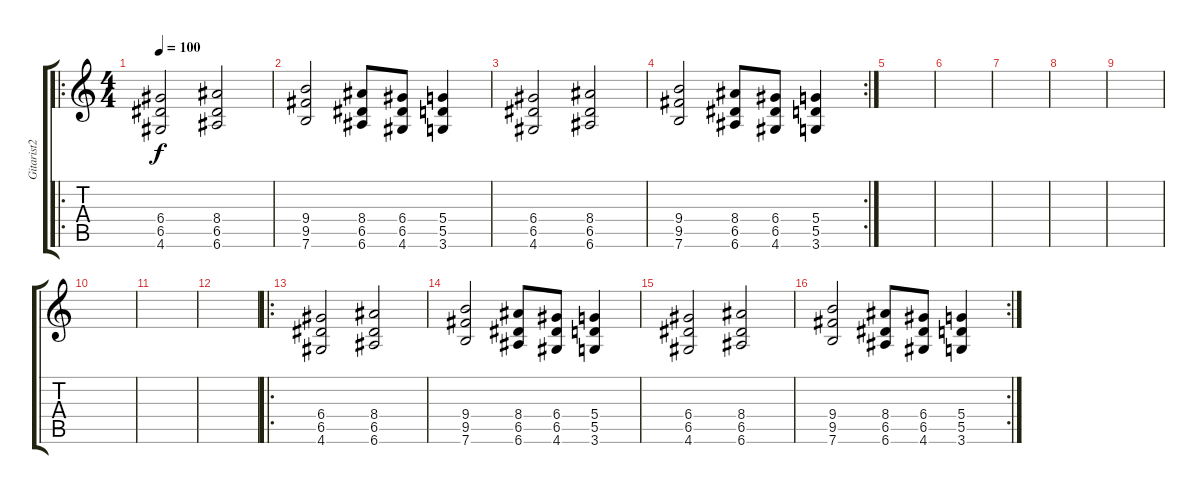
\track ("Gitarist2" "Gitarist2") {instrument distortionguitar}
\staff {score tabs}
\tuning (E4 B3 G3 D3 A2 E2) {hide}
\ro
\ts (4 4)
\tempo 100
\clef g2
\ks c
(6.4 6.5 4.6).2{dy f} (8.4 6.5 6.6).2 |
(9.4 9.5 7.6).2 (8.4 6.5 6.6).8 (6.4 6.5 4.6).8 (5.4 5.5 3.6).4 |
(6.4 6.5 4.6).2 (8.4 6.5 6.6).2 |
\rc 2
(9.4 9.5 7.6).2 (8.4 6.5 6.6).8 (6.4 6.5 4.6).8 (5.4 5.5 3.6).4 |
|
|
|
|
|
|
|
|
\ro
(6.4 6.5 4.6).2 (8.4 6.5 6.6).2 |
(9.4 9.5 7.6).2 (8.4 6.5 6.6).8 (6.4 6.5 4.6).8 (5.4 5.5 3.6).4 |
(6.4 6.5 4.6).2 (8.4 6.5 6.6).2 |
\rc 2
(9.4 9.5 7.6).2 (8.4 6.5 6.6).8 (6.4 6.5 4.6).8 (5.4 5.5 3.6).4
